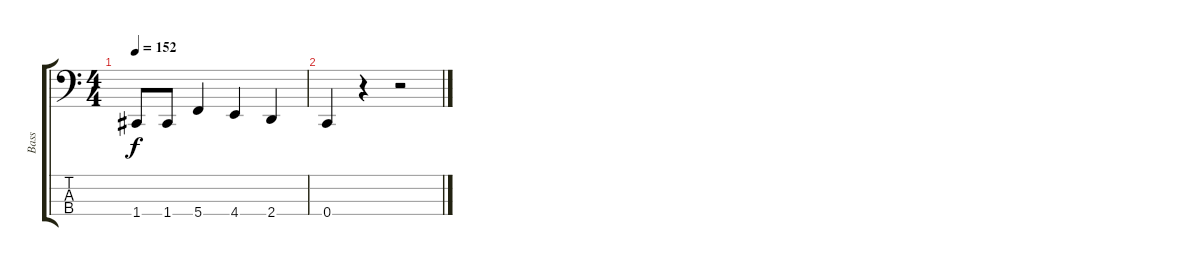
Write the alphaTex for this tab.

\track ("Bass" "Bass") {instrument electricbasspick}
\staff {score tabs}
\tuning (F2 C2 G1 C1) {hide}
\ts (4 4)
\tempo 152
\clef f4
\ks c
1.4.8{dy f} 1.4.8 5.4.4 4.4.4 2.4.4 |
0.4.4 r.4 r.2
